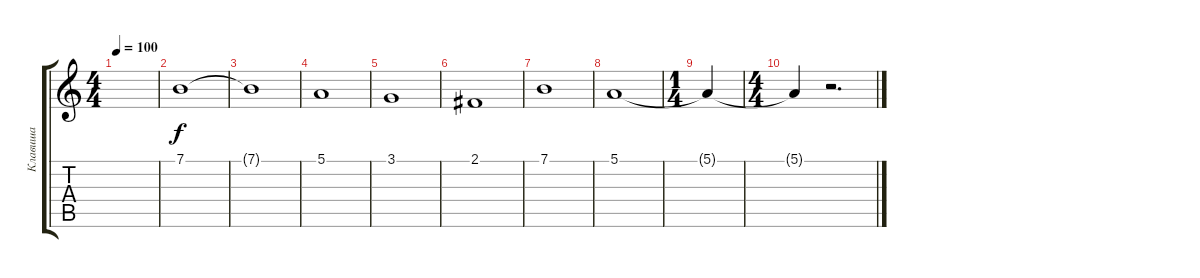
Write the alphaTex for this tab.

\track ("Клавиша" "Клавиша") {instrument pad2warm}
\staff {score tabs}
\tuning (E4 B3 G3 D3 A2 E2) {hide}
\ts (4 4)
\tempo 100
\clef g2
\ks c
|
7.1.1 |
7.1{t}.1 |
5.1.1 |
3.1.1 |
2.1.1 |
7.1.1 |
5.1.1 |
\ts (1 4)
5.1{t}.4 |
\ts (4 4)
5.1{t}.4 r.2{d}
